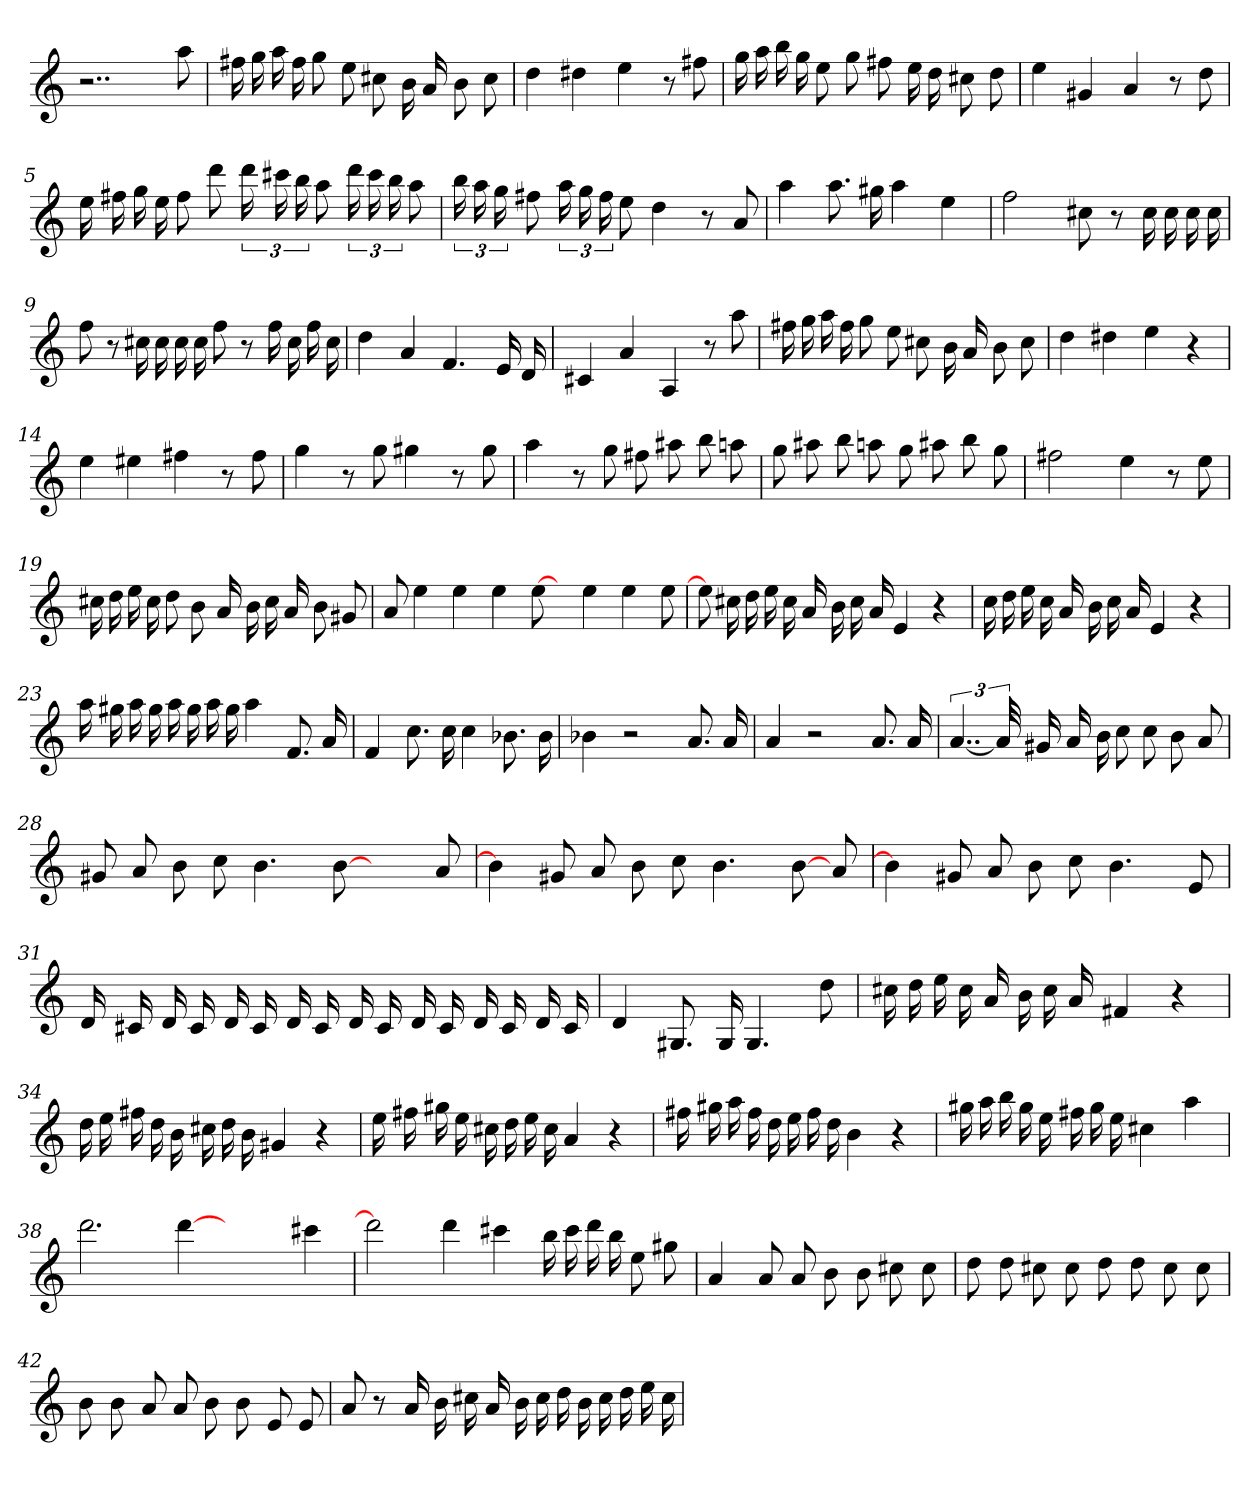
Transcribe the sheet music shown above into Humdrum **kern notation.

**kern
*part1
*staff1
=
2..r
8aa
=1
16ff#X
16gg
16aa
16ff#
8gg
8ee
8cc#X
16b
16a
8b
8cc#
=2
4dd
4dd#X
4ee
8r
8ff#X
=3
16gg
16aa
16bb
16gg
8ee
8gg
8ff#X
16ee
16dd
8cc#X
8dd
=4
4ee
4g#X
4a
8r
8dd
=5
16ee
16ff#X
16gg
16ee
8ff#
8ddd
24ddd
24ccc#X
24bb
8aa
24ddd
24ccc#
24bb
8aa
=6
24bb
24aa
24gg
8ff#X
24aa
24gg
24ff#
8ee
4dd
8r
8a
=7
4aa
8.aa
16gg#X
4aa
4ee
=8
2ff
8cc#X
8r
16cc#
16cc#
16cc#
16cc#
=9
8ff
8r
16cc#X
16cc#
16cc#
16cc#
8ff
8r
16ff
16cc#
16ff
16cc#
=10
4dd
4a
4.f
16e
16d
=11
4c#X
4a
4A
8r
8aa
=12
16ff#X
16gg
16aa
16ff#
8gg
8ee
8cc#X
16b
16a
8b
8cc#
=13
4dd
4dd#X
4ee
4r
=14
4ee
4ee#X
4ff#X
8r
8ff#
=15
4gg
8r
8gg
4gg#X
8r
8gg#
=16
4aa
8r
8gg
8ff#X
8aa#X
8bb
8aan
=17
8gg
8aa#X
8bb
8aan
8gg
8aa#X
8bb
8gg
=18
2ff#X
4ee
8r
8ee
=19
16cc#X
16dd
16ee
16cc#
8dd
8b
16a
16b
16cc#
16a
8b
8g#X
=20
8a
4ee
4ee
4ee
[8ee
8ryy
4ee
4ee
8ee
=21
8ee]
16cc#X
16dd
16ee
16cc#
16a
16b
16cc#
16a
4e
4r
=22
16cc
16dd
16ee
16cc
16a
16b
16cc
16a
4e
4r
=23
16aa
16gg#X
16aa
16gg#
16aa
16gg#
16aa
16gg#
4aa
8.f
16a
=24
4f
8.cc
16cc
4cc
8.b-X
16b-
=25
4b-X
2r
8.a
16a
=26
4a
2r
8.a
16a
=27
[6..a
48a]
16g#X
16a
16b
8cc
8cc
8b
8a
=28
8g#X
8a
8b
8cc
4.b
[8b
4ryy
8a
=29
4b]
8g#X
8a
8b
8cc
4.b
[8b
8a
=30
4b]
8g#X
8a
8b
8cc
4.b
8e
=31
16d
16c#X
16d
16c#
16d
16c#
16d
16c#
16d
16c#
16d
16c#
16d
16c#
16d
16c#
=32
4d
8.G#X
16G#
4.G#
8dd
=33
16cc#X
16dd
16ee
16cc#
16a
16b
16cc#
16a
4f#X
4r
=34
16dd
16ee
16ff#X
16dd
16b
16cc#X
16dd
16b
4g#X
4r
=35
16ee
16ff#X
16gg#X
16ee
16cc#X
16dd
16ee
16cc#
4a
4r
=36
16ff#X
16gg#X
16aa
16ff#
16dd
16ee
16ff#
16dd
4b
4r
=37
16gg#X
16aa
16bb
16gg#
16ee
16ff#X
16gg#
16ee
4cc#X
4aa
=38
2.ddd
[4ddd
2ryy
4ccc#X
=39
2ddd]
4ddd
4ccc#X
16bb
16ccc#
16ddd
16bb
8ee
8gg#X
=40
4a
8a
8a
8b
8b
8cc#X
8cc#
=41
8dd
8dd
8cc#X
8cc#
8dd
8dd
8cc#
8cc#
=42
8b
8b
8a
8a
8b
8b
8e
8e
=43
8a
8r
16a
16b
16cc#X
16a
16b
16cc#
16dd
16b
16cc#
16dd
16ee
16cc#
=
*-
